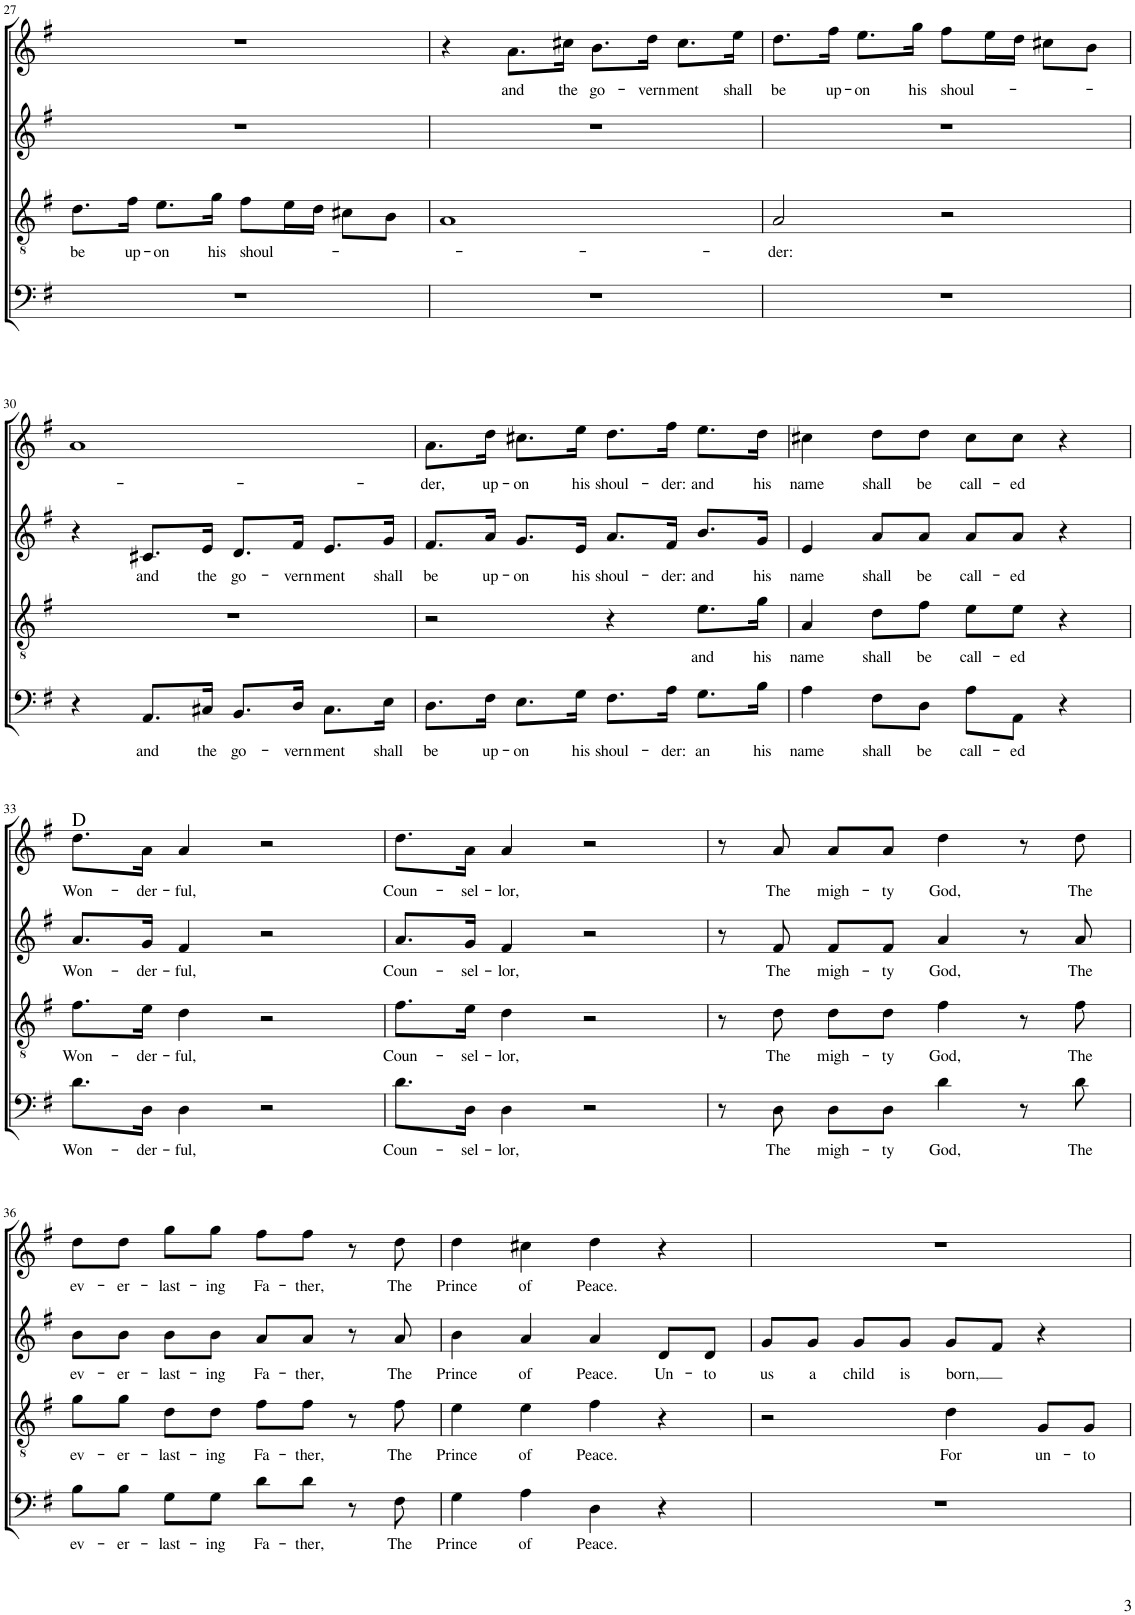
**kern	**text	**kern	**text	**kern	**text	**kern	**text
*part4	*part4	*part3	*part3	*part2	*part2	*part1	*part1
*staff4	*staff4	*staff3	*staff3	*staff2	*staff2	*staff1	*staff1
*I"BASS	*	*I"TENOR	*	*I"ALTO	*	*I"SOPRANO	*
!!LO:PB:g=z
*clefF4	*	*clefGv2	*	*clefG2	*	*clefG2	*
*Trd4c7	*	*	*	*	*	*	*
*k[f#]	*	*k[f#]	*	*k[f#]	*	*k[f#]	*
*M4/4	*	*M4/4	*	*M4/4	*	*M4/4	*
=27	=27	=27	=27	=27	=27	=27	=27
!	!	!	!LO:LY:b	!	!	!	!
1r	.	8.d\L	be	1r	.	1r	.
!	!	!	!LO:LY:b	!	!	!	!
.	.	16f#\Jk	up-	.	.	.	.
!	!	!	!LO:LY:b	!	!	!	!
.	.	8.e\L	-on	.	.	.	.
!	!	!	!LO:LY:b	!	!	!	!
.	.	16g\Jk	his	.	.	.	.
!	!	!	!LO:LY:b	!	!	!	!
.	.	8f#\L	shoul-	.	.	.	.
.	.	16e\L	.	.	.	.	.
.	.	16d\JJ	.	.	.	.	.
.	.	8c#X\L	.	.	.	.	.
.	.	8B\J	.	.	.	.	.
=28	=28	=28	=28	=28	=28	=28	=28
1r	.	1A	.	1r	.	4r	.
!	!	!	!	!	!	!	!LO:LY:b
.	.	.	.	.	.	8.a\L	and
!	!	!	!	!	!	!	!LO:LY:b
.	.	.	.	.	.	16cc#X\Jk	the
!	!	!	!	!	!	!	!LO:LY:b
.	.	.	.	.	.	8.b\L	go-
!	!	!	!	!	!	!	!LO:LY:b
.	.	.	.	.	.	16dd\Jk	-vern-
!	!	!	!	!	!	!	!LO:LY:b
.	.	.	.	.	.	8.cc#\L	-ment
!	!	!	!	!	!	!	!LO:LY:b
.	.	.	.	.	.	16ee\Jk	shall
=29	=29	=29	=29	=29	=29	=29	=29
!	!	!	!LO:LY:b	!	!	!	!LO:LY:b
1r	.	2A/	-der:	1r	.	8.dd\L	be
!	!	!	!	!	!	!	!LO:LY:b
.	.	.	.	.	.	16ff#\Jk	up-
!	!	!	!	!	!	!	!LO:LY:b
.	.	.	.	.	.	8.ee\L	-on
!	!	!	!	!	!	!	!LO:LY:b
.	.	.	.	.	.	16gg\Jk	his
!	!	!	!	!	!	!	!LO:LY:b
.	.	2r	.	.	.	8ff#\L	shoul-
.	.	.	.	.	.	16ee\L	.
.	.	.	.	.	.	16dd\JJ	.
.	.	.	.	.	.	8cc#X\L	.
.	.	.	.	.	.	8b\J	.
!!LO:LB:g=z
=30	=30	=30	=30	=30	=30	=30	=30
4r	.	1r	.	4r	.	1a	.
!	!LO:LY:b	!	!	!	!LO:LY:b	!	!
8.AA/L	and	.	.	8.c#X/L	and	.	.
!	!LO:LY:b	!	!	!	!LO:LY:b	!	!
16C#X/Jk	the	.	.	16e/Jk	the	.	.
!	!LO:LY:b	!	!	!	!LO:LY:b	!	!
8.BB/L	go-	.	.	8.d/L	go-	.	.
!	!LO:LY:b	!	!	!	!LO:LY:b	!	!
16D/Jk	-vern-	.	.	16f#/Jk	-vern-	.	.
!	!LO:LY:b	!	!	!	!LO:LY:b	!	!
8.C#\L	-ment	.	.	8.e/L	-ment	.	.
!	!LO:LY:b	!	!	!	!LO:LY:b	!	!
16E\Jk	shall	.	.	16g/Jk	shall	.	.
=31	=31	=31	=31	=31	=31	=31	=31
!	!LO:LY:b	!	!	!	!LO:LY:b	!	!LO:LY:b
8.D\L	be	2r	.	8.f#/L	be	8.a\L	-der,
!	!LO:LY:b	!	!	!	!LO:LY:b	!	!LO:LY:b
16F#\Jk	up-	.	.	16a/Jk	up-	16dd\Jk	up-
!	!LO:LY:b	!	!	!	!LO:LY:b	!	!LO:LY:b
8.E\L	-on	.	.	8.g/L	-on	8.cc#X\L	-on
!	!LO:LY:b	!	!	!	!LO:LY:b	!	!LO:LY:b
16G\Jk	his	.	.	16e/Jk	his	16ee\Jk	his
!	!LO:LY:b	!	!	!	!LO:LY:b	!	!LO:LY:b
8.F#\L	shoul-	4r	.	8.a/L	shoul-	8.dd\L	shoul-
!	!LO:LY:b	!	!	!	!LO:LY:b	!	!LO:LY:b
16A\Jk	-der:	.	.	16f#/Jk	-der:	16ff#\Jk	-der:
!	!LO:LY:b	!	!LO:LY:b	!	!LO:LY:b	!	!LO:LY:b
8.G\L	an	8.e\L	and	8.b/L	and	8.ee\L	and
!	!LO:LY:b	!	!LO:LY:b	!	!LO:LY:b	!	!LO:LY:b
16B\Jk	his	16g\Jk	his	16g/Jk	his	16dd\Jk	his
=32	=32	=32	=32	=32	=32	=32	=32
!	!LO:LY:b	!	!LO:LY:b	!	!LO:LY:b	!	!LO:LY:b
4A\	name	4A/	name	4e/	name	4cc#X\	name
!	!LO:LY:b	!	!LO:LY:b	!	!LO:LY:b	!	!LO:LY:b
8F#\L	shall	8d\L	shall	8a/L	shall	8dd\L	shall
!	!LO:LY:b	!	!LO:LY:b	!	!LO:LY:b	!	!LO:LY:b
8D\J	be	8f#\J	be	8a/J	be	8dd\J	be
!	!LO:LY:b	!	!LO:LY:b	!	!LO:LY:b	!	!LO:LY:b
8A\L	call-	8e\L	call-	8a/L	call-	8cc#\L	call-
!	!LO:LY:b	!	!LO:LY:b	!	!LO:LY:b	!	!LO:LY:b
8AA\J	-ed	8e\J	-ed	8a/J	-ed	8cc#\J	-ed
4r	.	4r	.	4r	.	4r	.
!!LO:LB:g=z
=33	=33	=33	=33	=33	=33	=33	=33
!	!	!	!	!	!	!LO:TX:a:t=D	!
!	!LO:LY:b	!	!LO:LY:b	!	!LO:LY:b	!	!LO:LY:b
8.d\L	Won-	8.f#\L	Won-	8.a/L	Won-	8.dd\L	Won-
!	!LO:LY:b	!	!LO:LY:b	!	!LO:LY:b	!	!LO:LY:b
16D\Jk	-der-	16e\Jk	-der-	16g/Jk	-der-	16a\Jk	-der-
!	!LO:LY:b	!	!LO:LY:b	!	!LO:LY:b	!	!LO:LY:b
4D\	-ful,	4d\	-ful,	4f#/	-ful,	4a/	-ful,
2r	.	2r	.	2r	.	2r	.
=34	=34	=34	=34	=34	=34	=34	=34
!	!LO:LY:b	!	!LO:LY:b	!	!LO:LY:b	!	!LO:LY:b
8.d\L	Coun-	8.f#\L	Coun-	8.a/L	Coun-	8.dd\L	Coun-
!	!LO:LY:b	!	!LO:LY:b	!	!LO:LY:b	!	!LO:LY:b
16D\Jk	-sel-	16e\Jk	-sel-	16g/Jk	-sel-	16a\Jk	-sel-
!	!LO:LY:b	!	!LO:LY:b	!	!LO:LY:b	!	!LO:LY:b
4D\	-lor,	4d\	-lor,	4f#/	-lor,	4a/	-lor,
2r	.	2r	.	2r	.	2r	.
=35	=35	=35	=35	=35	=35	=35	=35
8r	.	8r	.	8r	.	8r	.
!	!LO:LY:b	!	!LO:LY:b	!	!LO:LY:b	!	!LO:LY:b
8D\	The	8d\	The	8f#/	The	8a/	The
!	!LO:LY:b	!	!LO:LY:b	!	!LO:LY:b	!	!LO:LY:b
8D\L	migh-	8d\L	migh-	8f#/L	migh-	8a/L	migh-
!	!LO:LY:b	!	!LO:LY:b	!	!LO:LY:b	!	!LO:LY:b
8D\J	-ty	8d\J	-ty	8f#/J	-ty	8a/J	-ty
!	!LO:LY:b	!	!LO:LY:b	!	!LO:LY:b	!	!LO:LY:b
4d\	God,	4f#\	God,	4a/	God,	4dd\	God,
8r	.	8r	.	8r	.	8r	.
!	!LO:LY:b	!	!LO:LY:b	!	!LO:LY:b	!	!LO:LY:b
8d\	The	8f#\	The	8a/	The	8dd\	The
!!LO:LB:g=z
=36	=36	=36	=36	=36	=36	=36	=36
!	!LO:LY:b	!	!LO:LY:b	!	!LO:LY:b	!	!LO:LY:b
8B\L	ev-	8g\L	ev-	8b\L	ev-	8dd\L	ev-
!	!LO:LY:b	!	!LO:LY:b	!	!LO:LY:b	!	!LO:LY:b
8B\J	-er-	8g\J	-er-	8b\J	-er-	8dd\J	-er-
!	!LO:LY:b	!	!LO:LY:b	!	!LO:LY:b	!	!LO:LY:b
8G\L	-last-	8d\L	-last-	8b\L	-last-	8gg\L	-last-
!	!LO:LY:b	!	!LO:LY:b	!	!LO:LY:b	!	!LO:LY:b
8G\J	-ing	8d\J	-ing	8b\J	-ing	8gg\J	-ing
!	!LO:LY:b	!	!LO:LY:b	!	!LO:LY:b	!	!LO:LY:b
8d\L	Fa-	8f#\L	Fa-	8a/L	Fa-	8ff#\L	Fa-
!	!LO:LY:b	!	!LO:LY:b	!	!LO:LY:b	!	!LO:LY:b
8d\J	-ther,	8f#\J	-ther,	8a/J	-ther,	8ff#\J	-ther,
8r	.	8r	.	8r	.	8r	.
!	!LO:LY:b	!	!LO:LY:b	!	!LO:LY:b	!	!LO:LY:b
8F#\	The	8f#\	The	8a/	The	8dd\	The
=37	=37	=37	=37	=37	=37	=37	=37
!	!LO:LY:b	!	!LO:LY:b	!	!LO:LY:b	!	!LO:LY:b
4G\	Prince	4e\	Prince	4b\	Prince	4dd\	Prince
!	!LO:LY:b	!	!LO:LY:b	!	!LO:LY:b	!	!LO:LY:b
4A\	of	4e\	of	4a/	of	4cc#X\	of
!	!LO:LY:b	!	!LO:LY:b	!	!LO:LY:b	!	!LO:LY:b
4D\	Peace.	4f#\	Peace.	4a/	Peace.	4dd\	Peace.
!	!	!	!	!	!LO:LY:b	!	!
4r	.	4r	.	8d/L	Un-	4r	.
!	!	!	!	!	!LO:LY:b	!	!
.	.	.	.	8d/J	-to	.	.
=38	=38	=38	=38	=38	=38	=38	=38
!	!	!	!	!	!LO:LY:b	!	!
1r	.	2r	.	8g/L	us	1r	.
!	!	!	!	!	!LO:LY:b	!	!
.	.	.	.	8g/J	a	.	.
!	!	!	!	!	!LO:LY:b	!	!
.	.	.	.	8g/L	child	.	.
!	!	!	!	!	!LO:LY:b	!	!
.	.	.	.	8g/J	is	.	.
!	!	!	!LO:LY:b	!	!LO:LY:b	!	!
.	.	4d\	For	8g/L	born,	.	.
.	.	.	.	8f#/J	.	.	.
!	!	!	!LO:LY:b	!	!	!	!
.	.	8G/L	un-	4r	.	.	.
!	!	!	!LO:LY:b	!	!	!	!
.	.	8G/J	-to	.	.	.	.
=	=	=	=	=	=	=	=
*-	*-	*-	*-	*-	*-	*-	*-
